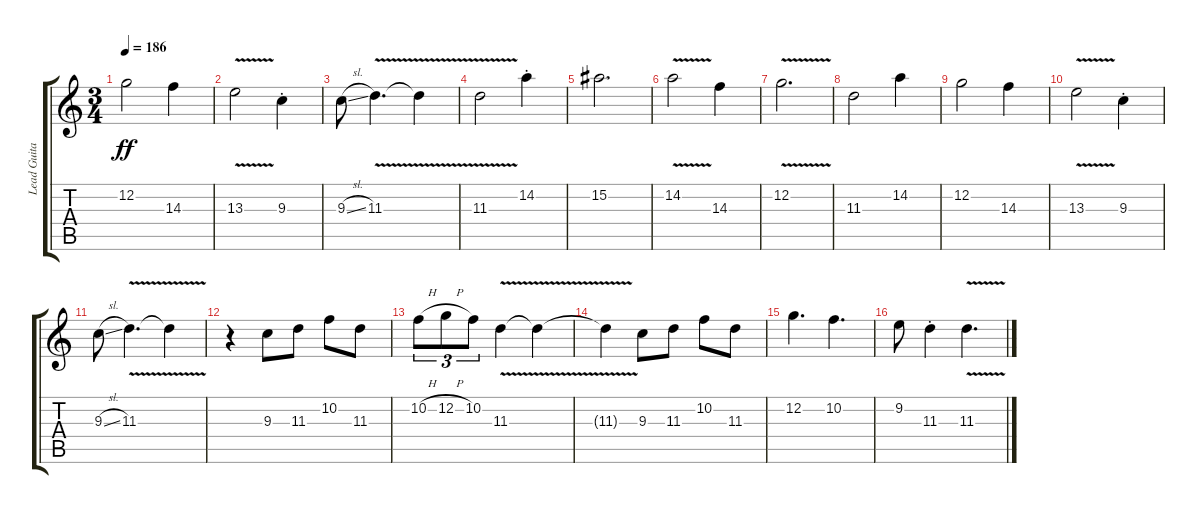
\track ("Lead Guitar 2" "Lead Guita") {instrument distortionguitar}
\staff {score tabs}
\tuning (C4 G3 Eb3 Bb2 F2 C2) {hide}
\ts (3 4)
\tempo 186
\clef g2
\ks c
12.2.2{dy ff} 14.3.4 |
13.3{v}.2 9.3{st}.4 |
9.3{sl}.8 11.3{v}.4{d} 11.3{v t}.4 |
11.3{v}.2 14.2{st}.4 |
15.2.2{d} |
14.2{v}.2 14.3.4 |
12.2{v}.2{d} |
11.3.2 14.2.4 |
12.2.2 14.3.4 |
13.3{v}.2 9.3{st}.4 |
9.3{sl}.8 11.3{v}.4{d} 11.3{v t}.4 |
r.4 9.3.8 11.3.8 10.2.8 11.3.8 |
10.2{h}.8{tu (3 2)} 12.2{h}.8{tu (3 2)} 10.2.8{tu (3 2)} 11.3{v}.4 11.3{v t}.4 |
11.3{t}.4 9.3.8 11.3.8 10.2.8 11.3.8 |
12.2.4{d} 10.2.4{d} |
9.2.8 11.3{st}.4 11.3{v}.4{d}
